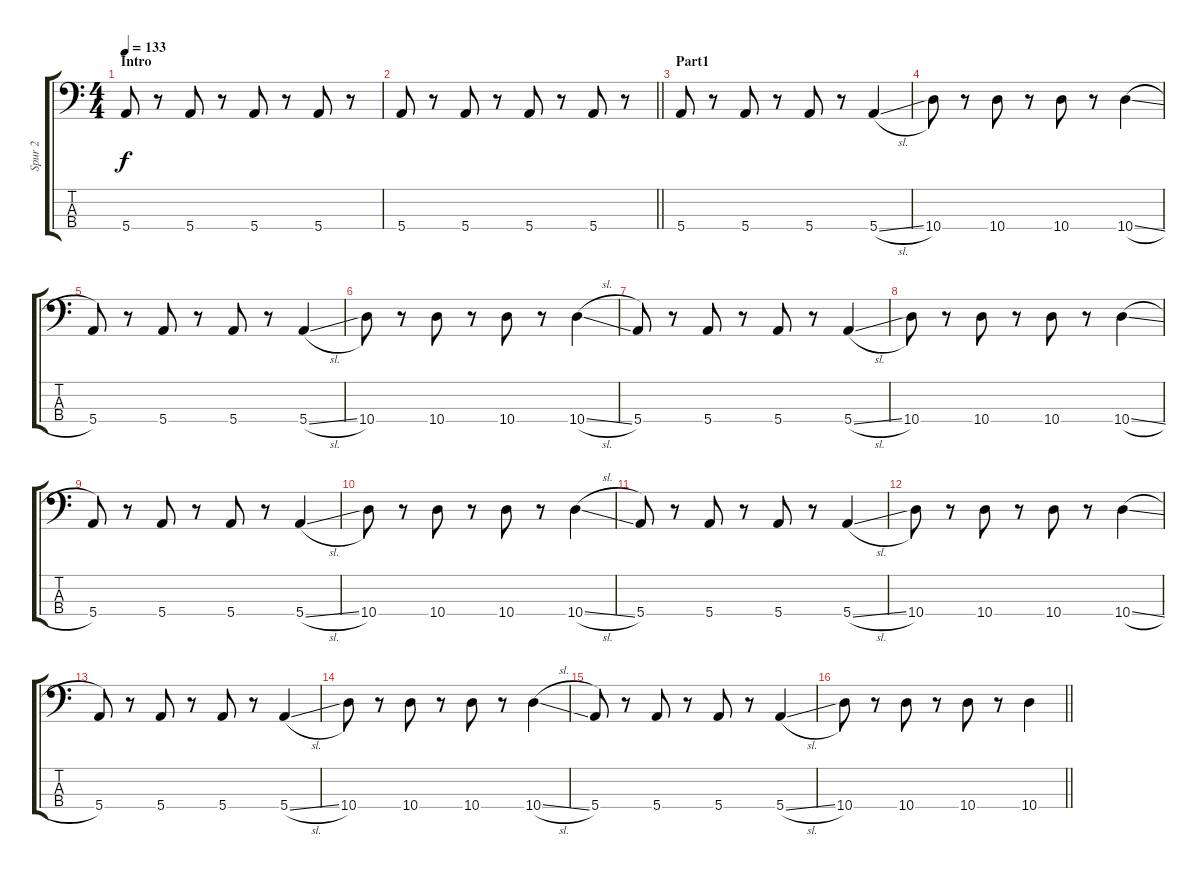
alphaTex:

\track ("Spur 2" "Spur 2") {instrument electricbassfinger}
\staff {score tabs}
\tuning (G2 D2 A1 E1) {hide}
\ts (4 4)
\section ("" "Intro")
\tempo 133
\clef f4
\ks c
5.4.8{dy f instrument electricbassfinger} r.8 5.4.8 r.8 5.4.8 r.8 5.4.8 r.8 |
\barLineRight lightlight
5.4.8 r.8 5.4.8 r.8 5.4.8 r.8 5.4.8 r.8 |
\section ("" "Part1")
5.4.8 r.8 5.4.8 r.8 5.4.8 r.8 5.4{sl}.4 |
10.4.8 r.8 10.4.8 r.8 10.4.8 r.8 10.4{sl}.4 |
5.4.8 r.8 5.4.8 r.8 5.4.8 r.8 5.4{sl}.4 |
10.4.8 r.8 10.4.8 r.8 10.4.8 r.8 10.4{sl}.4 |
5.4.8 r.8 5.4.8 r.8 5.4.8 r.8 5.4{sl}.4 |
10.4.8 r.8 10.4.8 r.8 10.4.8 r.8 10.4{sl}.4 |
5.4.8 r.8 5.4.8 r.8 5.4.8 r.8 5.4{sl}.4 |
10.4.8 r.8 10.4.8 r.8 10.4.8 r.8 10.4{sl}.4 |
5.4.8 r.8 5.4.8 r.8 5.4.8 r.8 5.4{sl}.4 |
10.4.8 r.8 10.4.8 r.8 10.4.8 r.8 10.4{sl}.4 |
5.4.8 r.8 5.4.8 r.8 5.4.8 r.8 5.4{sl}.4 |
10.4.8 r.8 10.4.8 r.8 10.4.8 r.8 10.4{sl}.4 |
5.4.8 r.8 5.4.8 r.8 5.4.8 r.8 5.4{sl}.4 |
\barLineRight lightlight
10.4.8 r.8 10.4.8 r.8 10.4.8 r.8 10.4{sl}.4
